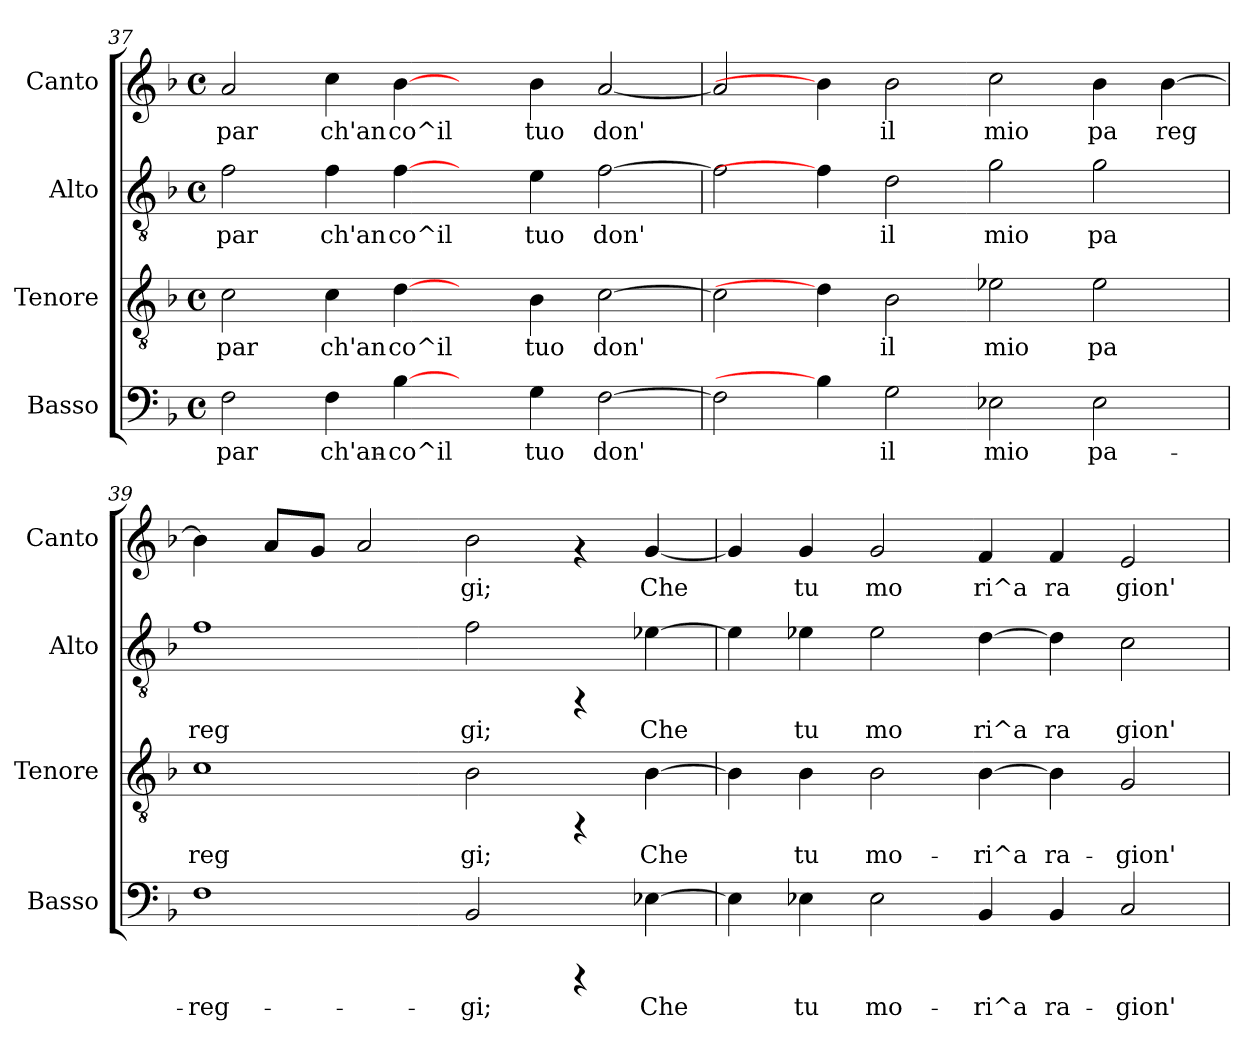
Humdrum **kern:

**kern	**text	**kern	**text	**kern	**text	**kern	**text
*part4	*part4	*part3	*part3	*part2	*part2	*part1	*part1
*staff4	*staff4	*staff3	*staff3	*staff2	*staff2	*staff1	*staff1
*I"Basso	*	*I"Tenore	*	*I"Alto	*	*I"Canto	*
*I'Basso	*	*I'Tenore	*	*I'Alto	*	*I'Canto	*
*clefF4	*	*clefGv2	*	*clefGv2	*	*clefG2	*
*k[b-]	*	*k[b-]	*	*k[b-]	*	*k[b-]	*
*F:	*	*F:	*	*F:	*	*F:	*
*M4/4	*	*M4/4	*	*M4/4	*	*M4/4	*
*met(c)	*	*met(c)	*	*met(c)	*	*met(c)	*
=37	=37	=37	=37	=37	=37	=37	=37
!	!LO:LY:b:cj	!	!LO:LY:b:cj	!	!LO:LY:b:cj	!	!LO:LY:b:cj
2F\	par	2c\	par	2f\	par	2a/	par
!	!LO:LY:b:cj	!	!LO:LY:b:cj	!	!LO:LY:b:cj	!	!LO:LY:b:cj
4F\	ch'an-	4c\	ch'an	4f\	ch'an	4cc\	ch'an
!	!LO:LY:b:cj	!	!LO:LY:b:cj	!	!LO:LY:b:cj	!	!LO:LY:b:cj
[4B-\	-co^il	[4d\	co^il	[4f\	co^il	[4b-\	co^il
4ryy	.	4ryy	.	4ryy	.	4ryy	.
!	!LO:LY:b:cj	!	!LO:LY:b:cj	!	!LO:LY:b:cj	!	!LO:LY:b:cj
4G\	tuo	4B-\	tuo	4e\	tuo	4b-\	tuo
!	!LO:LY:b:cj	!	!LO:LY:b:cj	!	!LO:LY:b:cj	!	!LO:LY:b:cj
[>2F\	don'	[>2c\	don'	[>2f\	don'	[<2a/	don'
=38	=38	=38	=38	=38	=38	=38	=38
!	!LO:LY:b:cj	!	!LO:LY:b:cj	!	!LO:LY:b:cj	!	!LO:LY:b:cj
2F\]	.	2c\]	.	2f\]	.	2a/]	.
4B-\]	.	4d\]	.	4f\]	.	4b-\]	.
!	!LO:LY:b:cj	!	!LO:LY:b:cj	!	!LO:LY:b:cj	!	!LO:LY:b:cj
2G\	il	2B-\	il	2d\	il	2b-\	il
!	!LO:LY:b:cj	!	!LO:LY:b:cj	!	!LO:LY:b:cj	!	!LO:LY:b:cj
2E-X\	mio	2e-X\	mio	2g\	mio	2cc\	mio
!	!LO:LY:b:cj	!	!LO:LY:b:cj	!	!LO:LY:b:cj	!	!LO:LY:b:cj
2E-\	pa-	2e-\	pa	2g\	pa	4b-\	pa
!	!	!	!	!	!	!	!LO:LY:b:cj
.	.	.	.	.	.	[>4b-\	reg
=39	=39	=39	=39	=39	=39	=39	=39
!	!LO:LY:b:cj	!	!LO:LY:b:cj	!	!LO:LY:b:cj	!	!LO:LY:b:cj
1F	-reg-	1c	reg	1f	reg	4b-\]	.
!	!	!	!	!	!	!	!LO:LY:b:cj
.	.	.	.	.	.	8a/L	.
!	!	!	!	!	!	!	!LO:LY:b:cj
.	.	.	.	.	.	8g/J	.
!	!	!	!	!	!	!	!LO:LY:b:cj
.	.	.	.	.	.	2a/	.
!	!LO:LY:b:cj	!	!LO:LY:b:cj	!	!LO:LY:b:cj	!	!LO:LY:b:cj
2BB-/	-gi;	2B-\	gi;	2f\	gi;	2b-\	gi;
4rCCC	.	4rFF	.	4rFF	.	4rf	.
!	!LO:LY:b:cj	!	!LO:LY:b:cj	!	!LO:LY:b:cj	!	!LO:LY:b:cj
[<4E-X\	Che	[<4B-\	Che	[<4e-X\	Che	[<4g/	Che
!!LO:PB:g=z
=40	=40	=40	=40	=40	=40	=40	=40
!	!LO:LY:b:cj	!	!LO:LY:b:cj	!	!LO:LY:b:cj	!	!LO:LY:b:cj
4E-\]	.	4B-\]	.	4e-\]	.	4g/]	.
!	!LO:LY:b:cj	!	!LO:LY:b:cj	!	!LO:LY:b:cj	!	!LO:LY:b:cj
4E-X\	tu	4B-\	tu	4e-X\	tu	4g/	tu
!	!LO:LY:b:cj	!	!LO:LY:b:cj	!	!LO:LY:b:cj	!	!LO:LY:b:cj
2E-\	mo-	2B-\	mo-	2e-\	mo	2g/	mo
!	!LO:LY:b:cj	!	!LO:LY:b:cj	!	!LO:LY:b:cj	!	!LO:LY:b:cj
4BB-/	-ri^a	[<4B-\	-ri^a	[<4d\	ri^a	4f/	ri^a
!	!LO:LY:b:cj	!	!LO:LY:b:cj	!	!LO:LY:b:cj	!	!LO:LY:b:cj
4BB-/	ra-	4B-\]	ra-	4d\]	ra	4f/	ra
!	!LO:LY:b:cj	!	!LO:LY:b:cj	!	!LO:LY:b:cj	!	!LO:LY:b:cj
2C/	-gion'	2G/	-gion'	2c\	gion'	2e/	gion'
=	=	=	=	=	=	=	=
*-	*-	*-	*-	*-	*-	*-	*-
